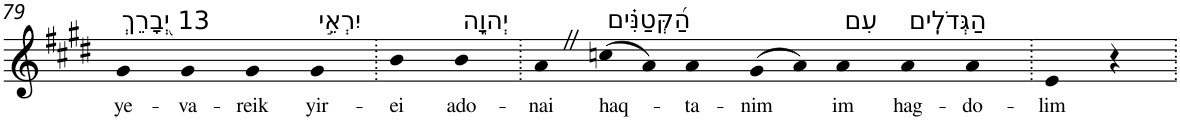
**kern	**text
*part1	*part1
*staff1	*staff1
*I"Piano	*
*I'Pno	*
!!LO:PB:g=z
*clefG2	*
*k[f#c#g#d#]	*
*E:	*
=79	=79
!LO:TX:a:t=13 יְ֭בָרֵךְ	!
!	!LO:LY:b
4g#	ye-
!	!LO:LY:b
4g#	-va-
!	!LO:LY:b
4g#	-reik
!LO:TX:a:t=יִרְאֵ֣י	!
!	!LO:LY:b
4g#	yir-
=80.	=80.
!	!LO:LY:b
4b	-ei
!LO:TX:a:t=יְהוָ֑ה	!
!	!LO:LY:b
4b	ado-
=81.	=81.
!	!LO:LY:b
4aZ	-nai
!LO:TX:a:t=הַ֝קְּטַנִּ֗ים	!
!	!LO:LY:b
(>8ccn	haq-
8a)	.
!	!LO:LY:b
4a	-ta-
!	!LO:LY:b
(>8g#	-nim
8a)	.
!LO:TX:a:t=עִם	!
!	!LO:LY:b
4a	im
!LO:TX:a:t=הַגְּדֹלִֽים	!
!	!LO:LY:b
4a	hag-
!	!LO:LY:b
4a	-do-
=82.	=82.
!	!LO:LY:b
4e	-lim
4r	.
=.	=.
*-	*-
